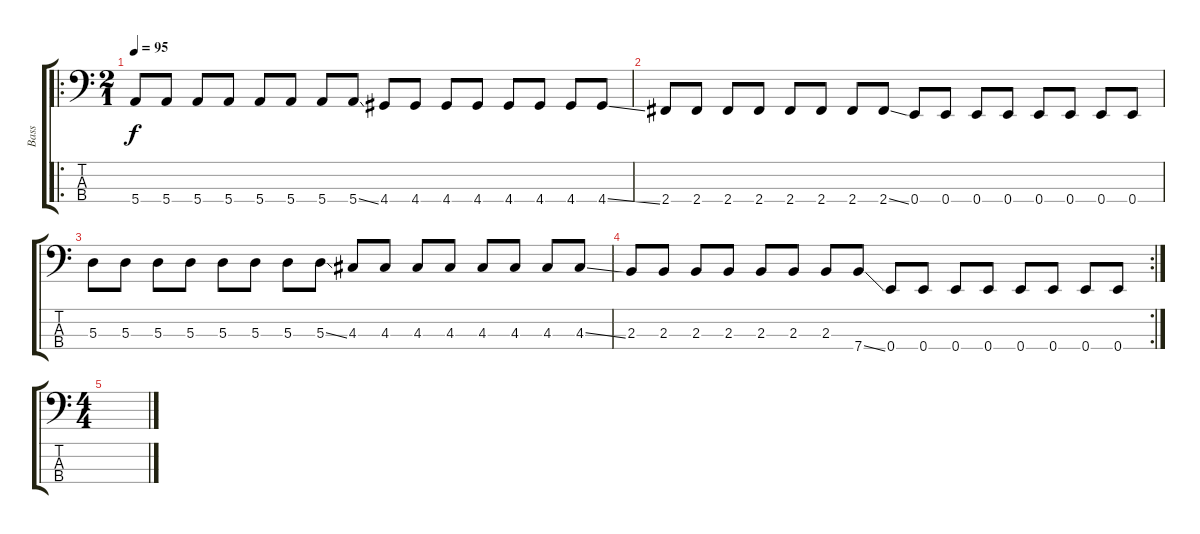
\track ("Bass" "Bass") {instrument electricbasspick}
\staff {score tabs}
\tuning (G2 D2 A1 E1) {hide}
\ro
\ts (2 1)
\tempo 95
\clef f4
\ks c
5.4.8{dy f} 5.4.8 5.4.8 5.4.8 5.4.8 5.4.8 5.4.8 5.4{ss}.8 4.4.8 4.4.8 4.4.8 4.4.8 4.4.8 4.4.8 4.4.8 4.4{ss}.8 |
2.4.8 2.4.8 2.4.8 2.4.8 2.4.8 2.4.8 2.4.8 2.4{ss}.8 0.4.8 0.4.8 0.4.8 0.4.8 0.4.8 0.4.8 0.4.8 0.4.8 |
5.3.8 5.3.8 5.3.8 5.3.8 5.3.8 5.3.8 5.3.8 5.3{ss}.8 4.3.8 4.3.8 4.3.8 4.3.8 4.3.8 4.3.8 4.3.8 4.3{ss}.8 |
\rc 2
2.3.8 2.3.8 2.3.8 2.3.8 2.3.8 2.3.8 2.3.8 7.4{ss}.8 0.4.8 0.4.8 0.4.8 0.4.8 0.4.8 0.4.8 0.4.8 0.4.8 |
\ts (4 4)
